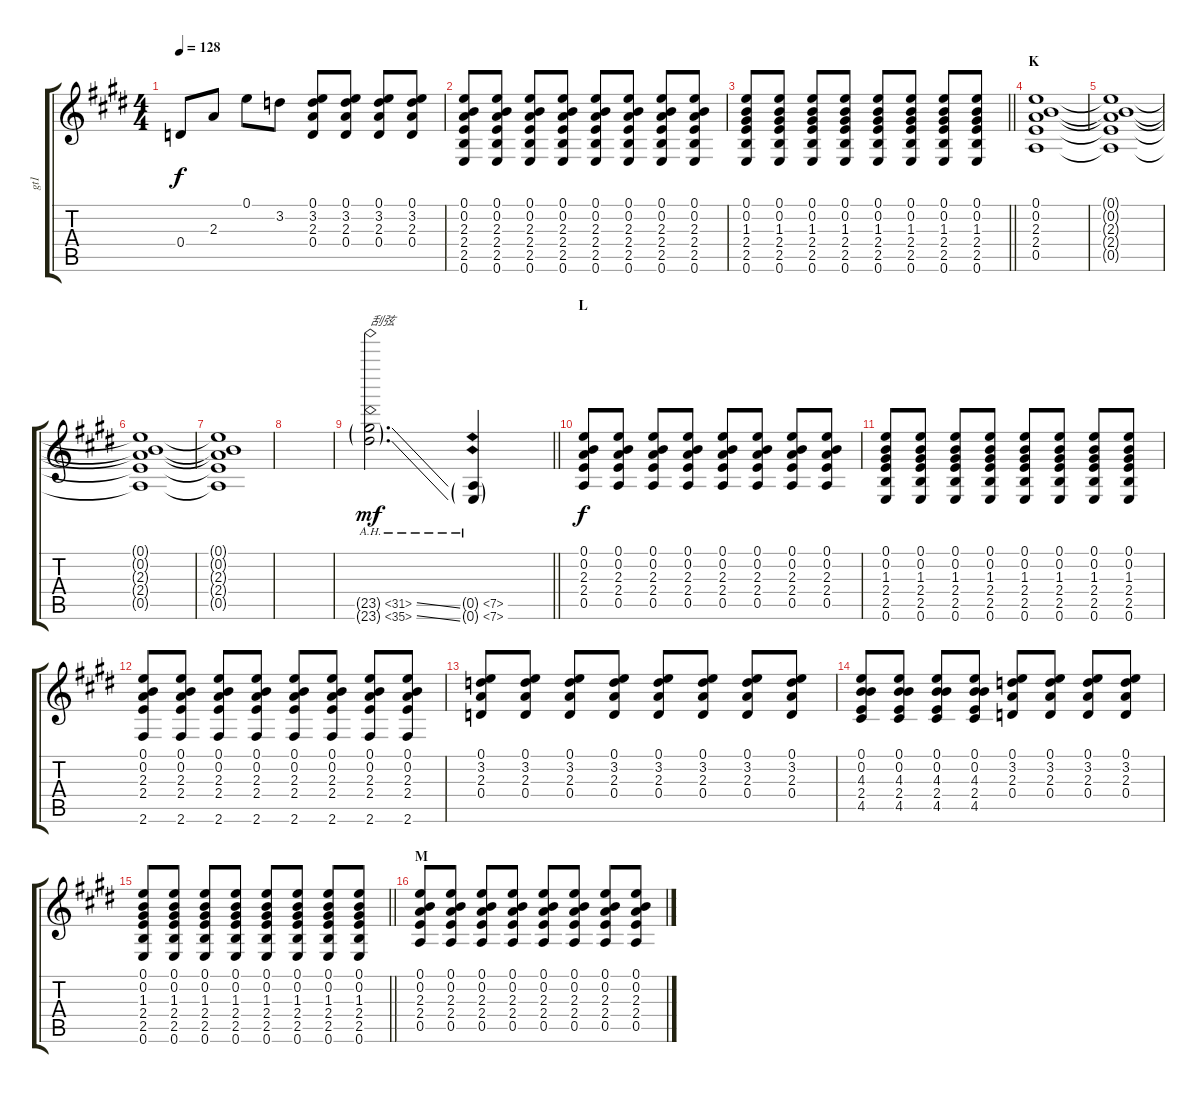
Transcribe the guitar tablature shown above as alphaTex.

\track ("gt1" "gt1") {instrument distortionguitar}
\staff {score tabs}
\tuning (E4 B3 G3 D3 A2 E2) {hide}
\ts (4 4)
\tempo 128
\clef g2
\ks e
0.4.8{dy f} 2.3.8 0.1.8 3.2.8 (0.1 3.2 2.3 0.4).8 (0.1 3.2 2.3 0.4).8 (0.1 3.2 2.3 0.4).8 (0.1 3.2 2.3 0.4).8 |
(0.1 0.2 2.3 2.4 2.5 0.6).8 (0.1 0.2 2.3 2.4 2.5 0.6).8 (0.1 0.2 2.3 2.4 2.5 0.6).8 (0.1 0.2 2.3 2.4 2.5 0.6).8 (0.1 0.2 2.3 2.4 2.5 0.6).8 (0.1 0.2 2.3 2.4 2.5 0.6).8 (0.1 0.2 2.3 2.4 2.5 0.6).8 (0.1 0.2 2.3 2.4 2.5 0.6).8 |
\barLineRight lightlight
(0.1 0.2 1.3 2.4 2.5 0.6).8 (0.1 0.2 1.3 2.4 2.5 0.6).8 (0.1 0.2 1.3 2.4 2.5 0.6).8 (0.1 0.2 1.3 2.4 2.5 0.6).8 (0.1 0.2 1.3 2.4 2.5 0.6).8 (0.1 0.2 1.3 2.4 2.5 0.6).8 (0.1 0.2 1.3 2.4 2.5 0.6).8 (0.1 0.2 1.3 2.4 2.5 0.6).8 |
\section ("" "K")
(0.1 0.2 2.3 2.4 0.5).1 |
(0.1{t} 0.2{t} 2.3{t} 2.4{t} 0.5{t}).1 |
(0.1{t} 0.2{t} 2.3{t} 2.4{t} 0.5{t}).1 |
(0.1{t} 0.2{t} 2.3{t} 2.4{t} 0.5{t}).1 |
|
\barLineRight lightlight
(23.5{ah 8 ss g} 23.6{ah 12 ss g}).2{d txt "刮弦" dy mf} (0.5{ah 7 g} 0.6{ah 7 g}).4 |
\section ("" "L")
(0.1 0.2 2.3 2.4 0.5).8{dy f} (0.1 0.2 2.3 2.4 0.5).8 (0.1 0.2 2.3 2.4 0.5).8 (0.1 0.2 2.3 2.4 0.5).8 (0.1 0.2 2.3 2.4 0.5).8 (0.1 0.2 2.3 2.4 0.5).8 (0.1 0.2 2.3 2.4 0.5).8 (0.1 0.2 2.3 2.4 0.5).8 |
(0.1 0.2 1.3 2.4 2.5 0.6).8 (0.1 0.2 1.3 2.4 2.5 0.6).8 (0.1 0.2 1.3 2.4 2.5 0.6).8 (0.1 0.2 1.3 2.4 2.5 0.6).8 (0.1 0.2 1.3 2.4 2.5 0.6).8 (0.1 0.2 1.3 2.4 2.5 0.6).8 (0.1 0.2 1.3 2.4 2.5 0.6).8 (0.1 0.2 1.3 2.4 2.5 0.6).8 |
(0.1 0.2 2.3 2.4 2.6).8 (0.1 0.2 2.3 2.4 2.6).8 (0.1 0.2 2.3 2.4 2.6).8 (0.1 0.2 2.3 2.4 2.6).8 (0.1 0.2 2.3 2.4 2.6).8 (0.1 0.2 2.3 2.4 2.6).8 (0.1 0.2 2.3 2.4 2.6).8 (0.1 0.2 2.3 2.4 2.6).8 |
(0.1 3.2 2.3 0.4).8 (0.1 3.2 2.3 0.4).8 (0.1 3.2 2.3 0.4).8 (0.1 3.2 2.3 0.4).8 (0.1 3.2 2.3 0.4).8 (0.1 3.2 2.3 0.4).8 (0.1 3.2 2.3 0.4).8 (0.1 3.2 2.3 0.4).8 |
(0.1 0.2 4.3 2.4 4.5).8 (0.1 0.2 4.3 2.4 4.5).8 (0.1 0.2 4.3 2.4 4.5).8 (0.1 0.2 4.3 2.4 4.5).8 (0.1 3.2 2.3 0.4).8 (0.1 3.2 2.3 0.4).8 (0.1 3.2 2.3 0.4).8 (0.1 3.2 2.3 0.4).8 |
\barLineRight lightlight
(0.1 0.2 1.3 2.4 2.5 0.6).8 (0.1 0.2 1.3 2.4 2.5 0.6).8 (0.1 0.2 1.3 2.4 2.5 0.6).8 (0.1 0.2 1.3 2.4 2.5 0.6).8 (0.1 0.2 1.3 2.4 2.5 0.6).8 (0.1 0.2 1.3 2.4 2.5 0.6).8 (0.1 0.2 1.3 2.4 2.5 0.6).8 (0.1 0.2 1.3 2.4 2.5 0.6).8 |
\section ("" "M")
(0.1 0.2 2.3 2.4 0.5).8 (0.1 0.2 2.3 2.4 0.5).8 (0.1 0.2 2.3 2.4 0.5).8 (0.1 0.2 2.3 2.4 0.5).8 (0.1 0.2 2.3 2.4 0.5).8 (0.1 0.2 2.3 2.4 0.5).8 (0.1 0.2 2.3 2.4 0.5).8 (0.1 0.2 2.3 2.4 0.5).8
